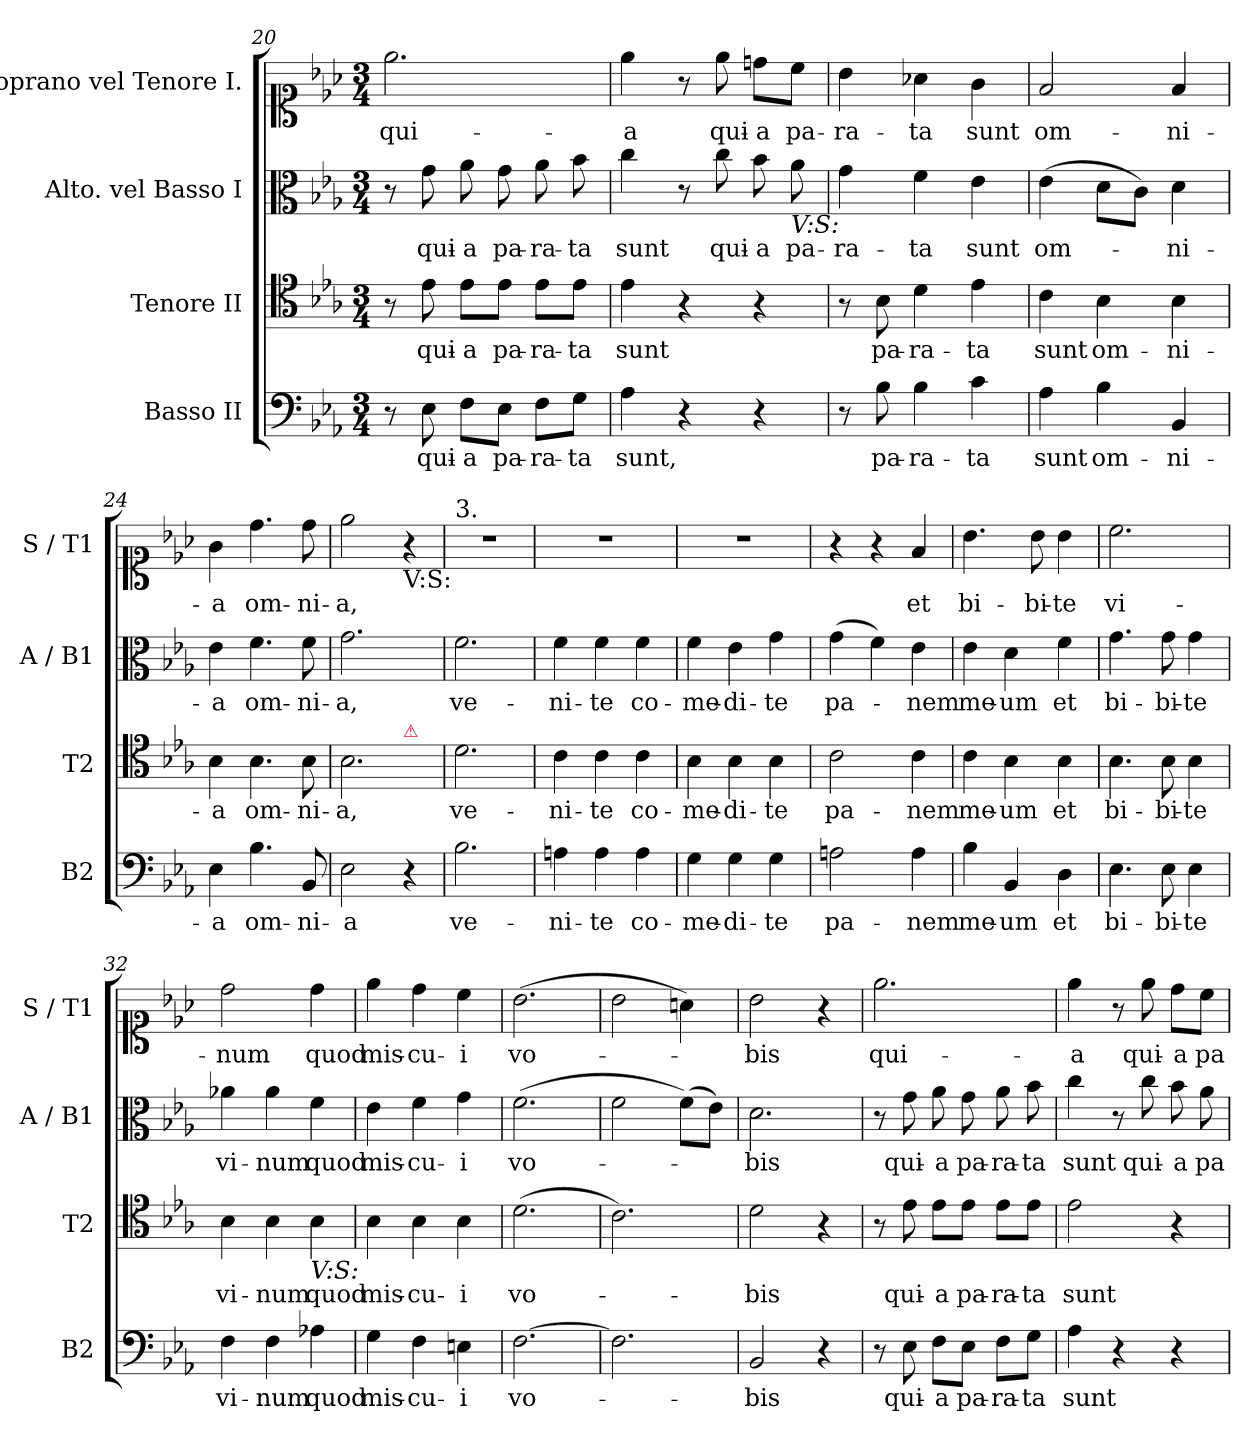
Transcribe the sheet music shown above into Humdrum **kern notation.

**kern	**text	**kern	**text	**kern	**text	**kern	**text
*part4	*part4	*part3	*part3	*part2	*part2	*part1	*part1
*staff4	*staff4	*staff3	*staff3	*staff2	*staff2	*staff1	*staff1
*I"Basso II	*	*I"Tenore II	*	*I"Alto. vel Basso I	*	*I"Soprano vel Tenore I.	*
*I'B2	*	*I'T2	*	*I'A / B1	*	*I'S / T1	*
*clefF4	*	*clefC4	*	*clefC3	*	*clefC1	*
*k[b-e-a-]	*	*k[b-e-a-]	*	*k[b-e-a-]	*	*k[b-e-a-]	*
*E-:	*	*E-:	*	*E-:	*	*E-:	*
*M3/4	*	*M3/4	*	*M3/4	*	*M3/4	*
=20	=20	=20	=20	=20	=20	=20	=20
8r	.	8r	.	8r	.	2.ee-\	qui-
8E-\	qui-	8e-\	qui-	8g\	qui-	.	.
8F\L	-a	8e-\L	-a	8a-\	-a	.	.
8E-\J	pa-	8e-\J	pa-	8g\	pa-	.	.
8F\L	-ra-	8e-\L	-ra-	8a-\	-ra-	.	.
8G\J	-ta	8e-\J	-ta	8b-\	-ta	.	.
=21	=21	=21	=21	=21	=21	=21	=21
4A-\	sunt,	4e-\	sunt	4cc\	sunt	4ee-\	-a
4r	.	4r	.	8r	.	8r	.
.	.	.	.	8cc\	qui-	8ee-\	qui-
4r	.	4r	.	8b-\	-a	8ddn\L	-a
!	!	!	!	!LO:TX:b:i:t=V&colon;S&colon;	!	!	!
.	.	.	.	8a-\	pa-	8cc\J	pa-
=22	=22	=22	=22	=22	=22	=22	=22
8r	.	8r	.	4g\	-ra-	4b-\	-ra-
8B-\	pa-	8B-\	pa-	.	.	.	.
4B-\	-ra-	4d\	-ra-	4f\	-ta	4a-X\	-ta
4c\	-ta	4e-\	-ta	4e-\	sunt	4g\	sunt
=23	=23	=23	=23	=23	=23	=23	=23
4A-\	sunt	4c\	sunt	(4e-\	om-	2f/	om-
4B-\	om-	4B-\	om-	8d\L	.	.	.
.	.	.	.	8c\J)	.	.	.
4BB-/	-ni-	4B-\	-ni-	4d\	-ni-	4f/	-ni-
=24	=24	=24	=24	=24	=24	=24	=24
4E-\	-a	4B-\	-a	4e-\	-a	4g\	-a
4.B-\	om-	4.B-\	om-	4.f\	om-	4.dd\	om-
8BB-/	-ni-	8B-\	-ni-	8f\	-ni-	8dd\	-ni-
=25	=25	=25	=25	=25	=25	=25	=25
*	*	*^	*	*	*	*	*
2E-\	-a	2.B-\	2ryy	-a,	2.g\	-a,	2ee-\	-a,
!	!	!	!	!	!	!	!LO:TX:b:t=V&colon;S&colon;	!
!	!	!	!LO:TX:a:color=crimson:t=⚠	!	!	!	!	!
4r	.	.	4ryy	.	.	.	4r	.
=26	=26	=26	=26	=26	=26	=26	=26	=26
!	!	!	!	!	!	!	!LO:TX:a:t=3.	!
*	*	*v	*v	*	*	*	*	*
2.B-\	ve-	2.d\	ve-	2.f\	ve-	2.r	.
=27	=27	=27	=27	=27	=27	=27	=27
4An\	-ni-	4c\	-ni-	4f\	-ni-	2.r	.
4A\	-te	4c\	-te	4f\	-te	.	.
4A\	co-	4c\	co-	4f\	co-	.	.
=28	=28	=28	=28	=28	=28	=28	=28
4G\	-me-	4B-\	-me-	4f\	-me-	2.r	.
4G\	-di-	4B-\	-di-	4e-\	-di-	.	.
4G\	-te	4B-\	-te	4g\	-te	.	.
=29	=29	=29	=29	=29	=29	=29	=29
2An\	pa-	2c\	pa-	(4g\	pa-	4r	.
.	.	.	.	4f\)	.	4r	.
4A\	-nem	4c\	-nem	4e-\	-nem	4f/	et
=30	=30	=30	=30	=30	=30	=30	=30
4B-\	me-	4c\	me-	4e-\	me-	4.b-\	bi-
4BB-/	-um	4B-\	-um	4d\	-um	.	.
.	.	.	.	.	.	8b-\	-bi-
4D\	et	4B-\	et	4f\	et	4b-\	-te
=31	=31	=31	=31	=31	=31	=31	=31
4.E-\	bi-	4.B-\	bi-	4.g\	bi-	2.cc\	vi-
8E-\	-bi-	8B-\	-bi-	8g\	-bi-	.	.
4E-\	-te	4B-\	-te	4g\	-te	.	.
=32	=32	=32	=32	=32	=32	=32	=32
4F\	vi-	4B-\	vi-	4a-X\	vi-	2dd\	-num
4F\	-num	4B-\	-num	4a-\	-num	.	.
!	!	!LO:TX:b:i:t=V&colon;S&colon;	!	!	!	!	!
4A-X\	quod	4B-\	quod	4f\	quod	4dd\	quod
=33	=33	=33	=33	=33	=33	=33	=33
4G\	mis-	4B-\	mis-	4e-\	mis-	4ee-\	mis-
4F\	-cu-	4B-\	-cu-	4f\	-cu-	4dd\	-cu-
4En\	-i	4B-\	-i	4g\	-i	4cc\	-i
=34	=34	=34	=34	=34	=34	=34	=34
[2.F\	vo-	(2.d\	vo-	(2.f\	vo-	(2.b-\	vo-
=35	=35	=35	=35	=35	=35	=35	=35
2.F\]	.	2.c\)	.	2f\	.	2b-\	.
.	.	.	.	(8f\L)	.	4an\)	.
.	.	.	.	8e-\J)	.	.	.
=36	=36	=36	=36	=36	=36	=36	=36
2BB-/	-bis	2d\	-bis	2.d\	-bis	2b-\	-bis
4r	.	4r	.	.	.	4r	.
=37	=37	=37	=37	=37	=37	=37	=37
8r	.	8r	.	8r	.	2.ee-\	qui-
8E-\	qui-	8e-\	qui-	8g\	qui-	.	.
8F\L	-a	8e-\L	-a	8a-\	-a	.	.
8E-\J	pa-	8e-\J	pa-	8g\	pa-	.	.
8F\L	-ra-	8e-\L	-ra-	8a-\	-ra-	.	.
8G\J	-ta	8e-\J	-ta	8b-\	-ta	.	.
=38	=38	=38	=38	=38	=38	=38	=38
4A-\	sunt	2e-\	sunt	4cc\	sunt	4ee-\	-a
4r	.	.	.	8r	.	8r	.
.	.	.	.	8cc\	qui-	8ee-\	qui-
4r	.	4r	.	8b-\	-a	8dd\L	-a
.	.	.	.	8a-\	pa-	8cc\J	pa-
=	=	=	=	=	=	=	=
*-	*-	*-	*-	*-	*-	*-	*-
